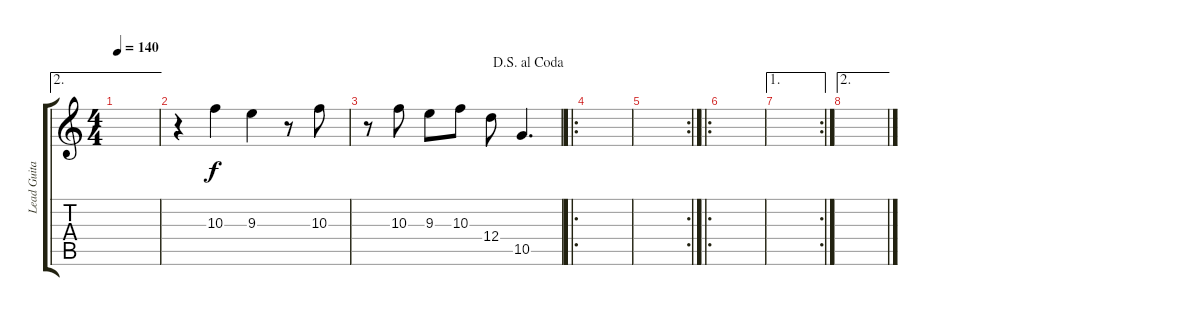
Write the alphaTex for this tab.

\track ("Lead Guitar 2" "Lead Guita") {instrument distortionguitar}
\staff {score tabs}
\tuning (E4 B3 G3 D3 A2 E2) {hide}
\ae 2
\ts (4 4)
\tempo 140
\clef g2
\ks c
|
r.4 10.3.4 9.3.4 r.8 10.3.8 |
\jump dalsegnoalcoda
r.8 10.3.8 9.3.8 10.3.8 12.4.8 10.5.4{d} |
\ro
|
\rc 2
|
\ro
|
\ae 1
\rc 2
|
\ae 2
